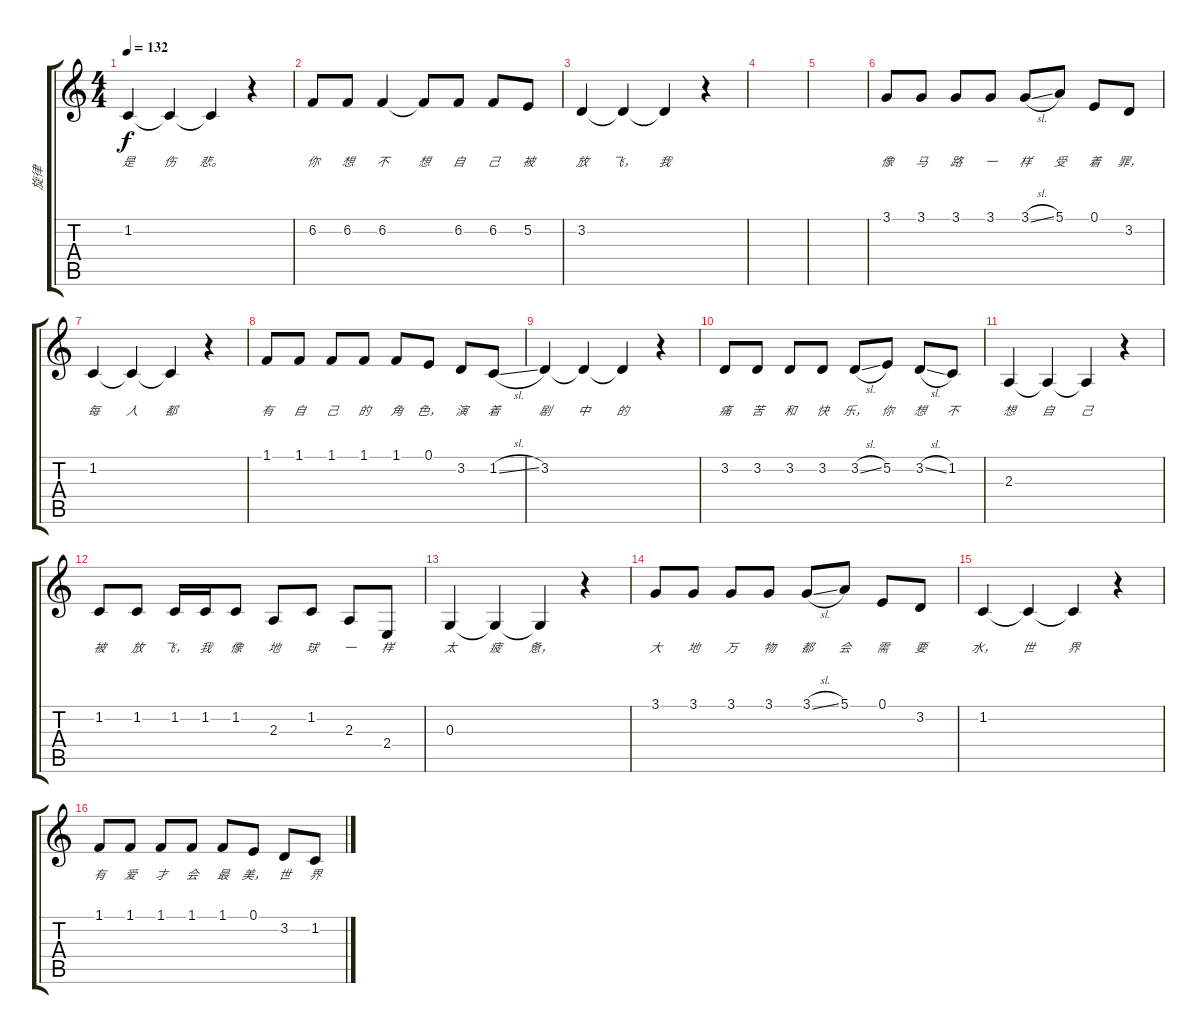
\track ("旋律" "旋律") {instrument acousticgrandpiano}
\staff {score tabs}
\tuning (E4 B3 G3 D3 A2 E2) {hide}
\ts (4 4)
\tempo 132
\clef g2
\ks c
1.2.4{lyrics (0 "是") lyrics (1 "") lyrics (2 "") lyrics (3 "") lyrics (4 "") dy f} 1.2{t}.4{lyrics (0 "伤") lyrics (1 "") lyrics (2 "") lyrics (3 "") lyrics (4 "")} 1.2{t}.4{lyrics (0 "悲。") lyrics (1 "") lyrics (2 "") lyrics (3 "") lyrics (4 "")} r.4 |
6.2.8{lyrics (0 "你") lyrics (1 "") lyrics (2 "") lyrics (3 "") lyrics (4 "")} 6.2.8{lyrics (0 "想") lyrics (1 "") lyrics (2 "") lyrics (3 "") lyrics (4 "")} 6.2.4{lyrics (0 "不") lyrics (1 "") lyrics (2 "") lyrics (3 "") lyrics (4 "")} 6.2{t}.8{lyrics (0 "想") lyrics (1 "") lyrics (2 "") lyrics (3 "") lyrics (4 "")} 6.2.8{lyrics (0 "自") lyrics (1 "") lyrics (2 "") lyrics (3 "") lyrics (4 "")} 6.2.8{lyrics (0 "己") lyrics (1 "") lyrics (2 "") lyrics (3 "") lyrics (4 "")} 5.2.8{lyrics (0 "被") lyrics (1 "") lyrics (2 "") lyrics (3 "") lyrics (4 "")} |
3.2.4{lyrics (0 "放") lyrics (1 "") lyrics (2 "") lyrics (3 "") lyrics (4 "")} 3.2{t}.4{lyrics (0 "飞，") lyrics (1 "") lyrics (2 "") lyrics (3 "") lyrics (4 "")} 3.2{t}.4{lyrics (0 "我") lyrics (1 "") lyrics (2 "") lyrics (3 "") lyrics (4 "")} r.4 |
|
|
3.1.8{lyrics (0 "像") lyrics (1 "") lyrics (2 "") lyrics (3 "") lyrics (4 "")} 3.1.8{lyrics (0 "马") lyrics (1 "") lyrics (2 "") lyrics (3 "") lyrics (4 "")} 3.1.8{lyrics (0 "路") lyrics (1 "") lyrics (2 "") lyrics (3 "") lyrics (4 "")} 3.1.8{lyrics (0 "一") lyrics (1 "") lyrics (2 "") lyrics (3 "") lyrics (4 "")} 3.1{sl}.8{lyrics (0 "样") lyrics (1 "") lyrics (2 "") lyrics (3 "") lyrics (4 "")} 5.1.8{lyrics (0 "受") lyrics (1 "") lyrics (2 "") lyrics (3 "") lyrics (4 "")} 0.1.8{lyrics (0 "着") lyrics (1 "") lyrics (2 "") lyrics (3 "") lyrics (4 "")} 3.2.8{lyrics (0 "罪，") lyrics (1 "") lyrics (2 "") lyrics (3 "") lyrics (4 "")} |
1.2.4{lyrics (0 "每") lyrics (1 "") lyrics (2 "") lyrics (3 "") lyrics (4 "")} 1.2{t}.4{lyrics (0 "人") lyrics (1 "") lyrics (2 "") lyrics (3 "") lyrics (4 "")} 1.2{t}.4{lyrics (0 "都") lyrics (1 "") lyrics (2 "") lyrics (3 "") lyrics (4 "")} r.4 |
1.1.8{lyrics (0 "有") lyrics (1 "") lyrics (2 "") lyrics (3 "") lyrics (4 "")} 1.1.8{lyrics (0 "自") lyrics (1 "") lyrics (2 "") lyrics (3 "") lyrics (4 "")} 1.1.8{lyrics (0 "己") lyrics (1 "") lyrics (2 "") lyrics (3 "") lyrics (4 "")} 1.1.8{lyrics (0 "的") lyrics (1 "") lyrics (2 "") lyrics (3 "") lyrics (4 "")} 1.1.8{lyrics (0 "角") lyrics (1 "") lyrics (2 "") lyrics (3 "") lyrics (4 "")} 0.1.8{lyrics (0 "色，") lyrics (1 "") lyrics (2 "") lyrics (3 "") lyrics (4 "")} 3.2.8{lyrics (0 "演") lyrics (1 "") lyrics (2 "") lyrics (3 "") lyrics (4 "")} 1.2{sl}.8{lyrics (0 "着") lyrics (1 "") lyrics (2 "") lyrics (3 "") lyrics (4 "")} |
3.2.4{lyrics (0 "剧") lyrics (1 "") lyrics (2 "") lyrics (3 "") lyrics (4 "")} 3.2{t}.4{lyrics (0 "中") lyrics (1 "") lyrics (2 "") lyrics (3 "") lyrics (4 "")} 3.2{t}.4{lyrics (0 "的") lyrics (1 "") lyrics (2 "") lyrics (3 "") lyrics (4 "")} r.4 |
3.2.8{lyrics (0 "痛") lyrics (1 "") lyrics (2 "") lyrics (3 "") lyrics (4 "")} 3.2.8{lyrics (0 "苦") lyrics (1 "") lyrics (2 "") lyrics (3 "") lyrics (4 "")} 3.2.8{lyrics (0 "和") lyrics (1 "") lyrics (2 "") lyrics (3 "") lyrics (4 "")} 3.2.8{lyrics (0 "快") lyrics (1 "") lyrics (2 "") lyrics (3 "") lyrics (4 "")} 3.2{sl}.8{lyrics (0 "乐，") lyrics (1 "") lyrics (2 "") lyrics (3 "") lyrics (4 "")} 5.2.8{lyrics (0 "你") lyrics (1 "") lyrics (2 "") lyrics (3 "") lyrics (4 "")} 3.2{sl}.8{lyrics (0 "想") lyrics (1 "") lyrics (2 "") lyrics (3 "") lyrics (4 "")} 1.2.8{lyrics (0 "不") lyrics (1 "") lyrics (2 "") lyrics (3 "") lyrics (4 "")} |
2.3.4{lyrics (0 "想") lyrics (1 "") lyrics (2 "") lyrics (3 "") lyrics (4 "")} 2.3{t}.4{lyrics (0 "自") lyrics (1 "") lyrics (2 "") lyrics (3 "") lyrics (4 "")} 2.3{t}.4{lyrics (0 "己") lyrics (1 "") lyrics (2 "") lyrics (3 "") lyrics (4 "")} r.4 |
1.2.8{lyrics (0 "被") lyrics (1 "") lyrics (2 "") lyrics (3 "") lyrics (4 "")} 1.2.8{lyrics (0 "放") lyrics (1 "") lyrics (2 "") lyrics (3 "") lyrics (4 "")} 1.2.16{lyrics (0 "飞，") lyrics (1 "") lyrics (2 "") lyrics (3 "") lyrics (4 "")} 1.2.16{lyrics (0 "我") lyrics (1 "") lyrics (2 "") lyrics (3 "") lyrics (4 "")} 1.2.8{lyrics (0 "像") lyrics (1 "") lyrics (2 "") lyrics (3 "") lyrics (4 "")} 2.3.8{lyrics (0 "地") lyrics (1 "") lyrics (2 "") lyrics (3 "") lyrics (4 "")} 1.2.8{lyrics (0 "球") lyrics (1 "") lyrics (2 "") lyrics (3 "") lyrics (4 "")} 2.3.8{lyrics (0 "一") lyrics (1 "") lyrics (2 "") lyrics (3 "") lyrics (4 "")} 2.4.8{lyrics (0 "样") lyrics (1 "") lyrics (2 "") lyrics (3 "") lyrics (4 "")} |
0.3.4{lyrics (0 "太") lyrics (1 "") lyrics (2 "") lyrics (3 "") lyrics (4 "")} 0.3{t}.4{lyrics (0 "疲") lyrics (1 "") lyrics (2 "") lyrics (3 "") lyrics (4 "")} 0.3{t}.4{lyrics (0 "惫，") lyrics (1 "") lyrics (2 "") lyrics (3 "") lyrics (4 "")} r.4 |
3.1.8{lyrics (0 "大") lyrics (1 "") lyrics (2 "") lyrics (3 "") lyrics (4 "")} 3.1.8{lyrics (0 "地") lyrics (1 "") lyrics (2 "") lyrics (3 "") lyrics (4 "")} 3.1.8{lyrics (0 "万") lyrics (1 "") lyrics (2 "") lyrics (3 "") lyrics (4 "")} 3.1.8{lyrics (0 "物") lyrics (1 "") lyrics (2 "") lyrics (3 "") lyrics (4 "")} 3.1{sl}.8{lyrics (0 "都") lyrics (1 "") lyrics (2 "") lyrics (3 "") lyrics (4 "")} 5.1.8{lyrics (0 "会") lyrics (1 "") lyrics (2 "") lyrics (3 "") lyrics (4 "")} 0.1.8{lyrics (0 "需") lyrics (1 "") lyrics (2 "") lyrics (3 "") lyrics (4 "")} 3.2.8{lyrics (0 "要") lyrics (1 "") lyrics (2 "") lyrics (3 "") lyrics (4 "")} |
1.2.4{lyrics (0 "水，") lyrics (1 "") lyrics (2 "") lyrics (3 "") lyrics (4 "")} 1.2{t}.4{lyrics (0 "世") lyrics (1 "") lyrics (2 "") lyrics (3 "") lyrics (4 "")} 1.2{t}.4{lyrics (0 "界") lyrics (1 "") lyrics (2 "") lyrics (3 "") lyrics (4 "")} r.4 |
1.1.8{lyrics (0 "有") lyrics (1 "") lyrics (2 "") lyrics (3 "") lyrics (4 "")} 1.1.8{lyrics (0 "爱") lyrics (1 "") lyrics (2 "") lyrics (3 "") lyrics (4 "")} 1.1.8{lyrics (0 "才") lyrics (1 "") lyrics (2 "") lyrics (3 "") lyrics (4 "")} 1.1.8{lyrics (0 "会") lyrics (1 "") lyrics (2 "") lyrics (3 "") lyrics (4 "")} 1.1.8{lyrics (0 "最") lyrics (1 "") lyrics (2 "") lyrics (3 "") lyrics (4 "")} 0.1.8{lyrics (0 "美，") lyrics (1 "") lyrics (2 "") lyrics (3 "") lyrics (4 "")} 3.2.8{lyrics (0 "世") lyrics (1 "") lyrics (2 "") lyrics (3 "") lyrics (4 "")} 1.2{sl}.8{lyrics (0 "界") lyrics (1 "") lyrics (2 "") lyrics (3 "") lyrics (4 "")}
